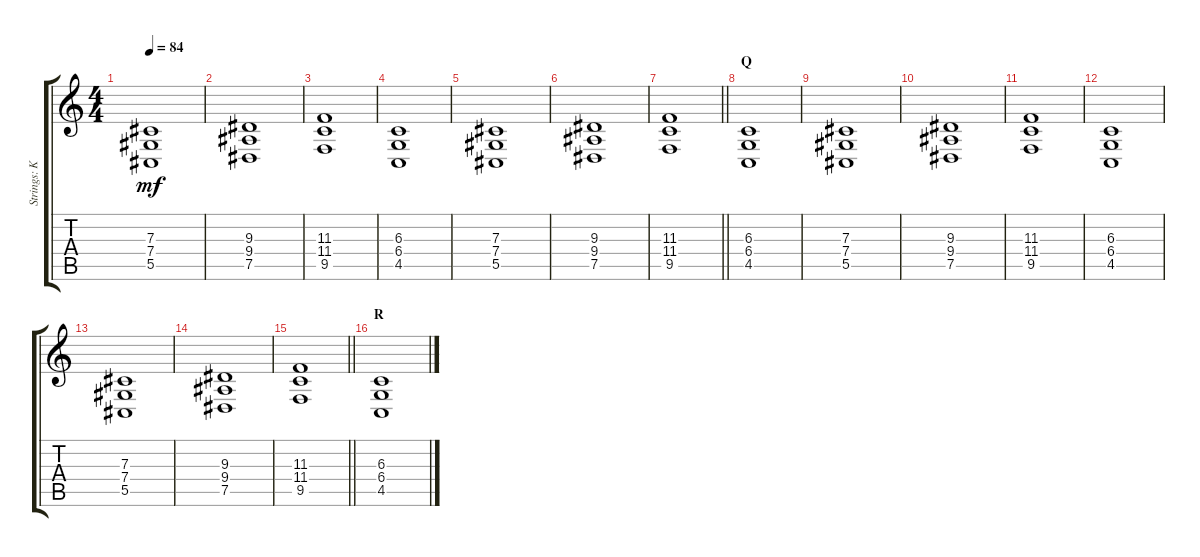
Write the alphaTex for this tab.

\track ("Strings: Kai" "Strings: K") {instrument synthstrings1}
\staff {score tabs}
\tuning (Eb4 Bb3 Gb3 Db3 Ab2 Eb2) {hide}
\ts (4 4)
\tempo 84
\clef g2
\ks c
(7.3 7.4 5.5).1{dy mf} |
(9.3 9.4 7.5).1 |
(11.3 11.4 9.5).1 |
(6.3 6.4 4.5).1 |
(7.3 7.4 5.5).1 |
(9.3 9.4 7.5).1 |
\barLineRight lightlight
(11.3 11.4 9.5).1 |
\section ("" "Q")
(6.3 6.4 4.5).1 |
(7.3 7.4 5.5).1 |
(9.3 9.4 7.5).1 |
(11.3 11.4 9.5).1 |
(6.3 6.4 4.5).1 |
(7.3 7.4 5.5).1 |
(9.3 9.4 7.5).1 |
\barLineRight lightlight
(11.3 11.4 9.5).1 |
\section ("" "R")
(6.3 6.4 4.5).1
